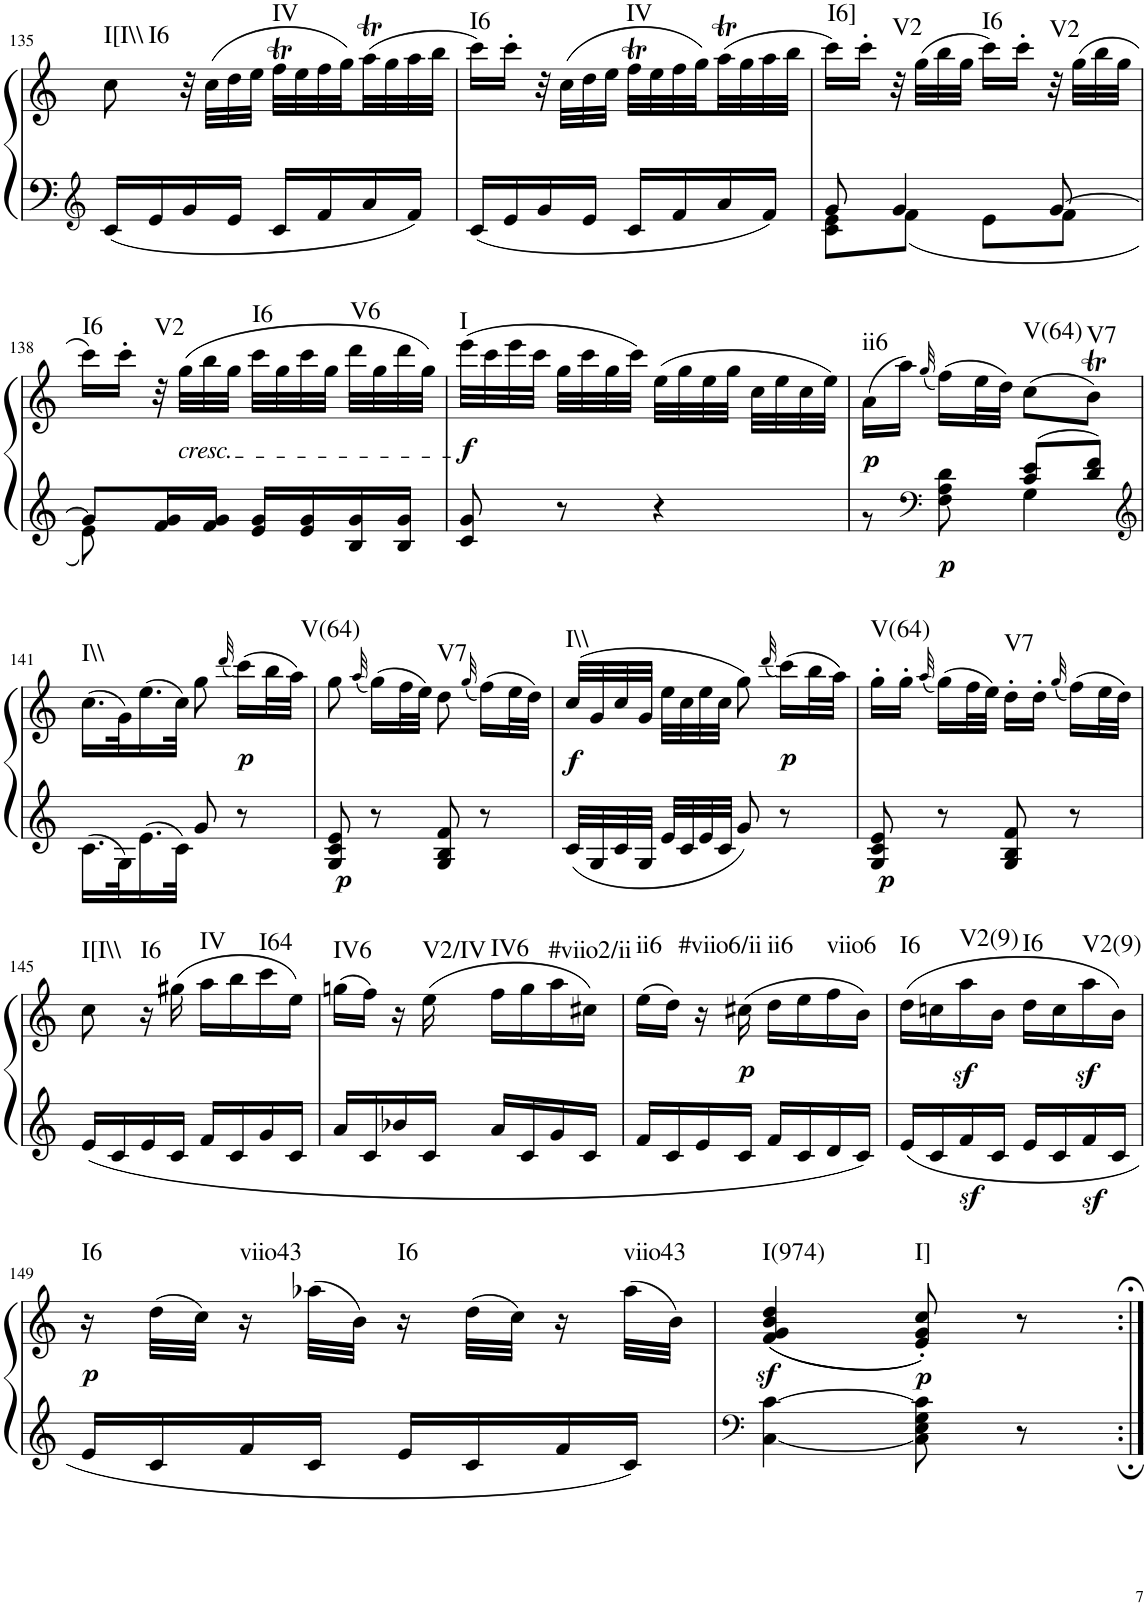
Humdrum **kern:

**kern	**kern	**dynam	**harte
*part1	*part1	*part1	*part1
*staff2	*staff1	*staff1/2	*
*I"Piano, Piano right	*	*	*
*I'Pno.	*	*	*
!!LO:PB:g=z
*clefG2	*clefG2	*	*
*k[]	*k[]	*	*
*M2/4	*M2/4	*	*
=135	=135	=135	=135
!	!	!	!LO:H:n=1:kt=I[I\\
!	!	!	!LO:H:n=2:kt=I6
16c/LL	8cc\	.	N N
16e/	.	.	.
16g/	32r	.	.
.	(32cc\LLL	.	.
16e/JJ	32dd\	.	.
.	32ee\JJJ	.	.
!	!	!	!LO:H:kt=IV
16c/LL	32ffT\LLL	.	N
.	32ee\	.	.
16f/	32ff\	.	.
.	32gg\)	.	.
16a/	(32aaT\	.	.
.	32gg\	.	.
16f/JJ	32aa\	.	.
.	32bb\JJJ	.	.
=136	=136	=136	=136
!	!	!	!LO:H:kt=I6
16c/LL	16ccc\LL)	.	N
16e/	16ccc'\JJ	.	.
16g/	32r	.	.
.	(32cc\LLL	.	.
16e/JJ	32dd\	.	.
.	32ee\JJJ	.	.
!	!	!	!LO:H:kt=IV
16c/LL	32ffT\LLL	.	N
.	32ee\	.	.
16f/	32ff\	.	.
.	32gg\)	.	.
16a/	(32aaT\	.	.
.	32gg\	.	.
16f/JJ	32aa\	.	.
.	32bb\JJJ	.	.
=137	=137	=137	=137
*^	*	*	*
!	!	!	!	!LO:H:kt=I6]
8g/	8c\ 8e\L	16ccc\LL)	.	N
.	.	16ccc'\JJ	.	.
!	!	!	!	!LO:H:kt=V2
4g/	8f\J	32r	.	N
.	.	(32gg\LLL	.	.
.	.	32bb\	.	.
.	.	32gg\JJJ	.	.
!	!	!	!	!LO:H:kt=I6
.	8e\L	16ccc\LL)	.	N
.	.	16ccc'\JJ	.	.
!	!	!	!	!LO:H:kt=V2
[8g/	8f\J	32r	.	N
.	.	(32gg\LLL	.	.
.	.	32bb\	.	.
.	.	32gg\JJJ	.	.
!!LO:LB:g=z
=138	=138	=138	=138	=138
!	!	!	!	!LO:H:kt=I6
8g/L]	8e\	16ccc\LL)	.	N
.	.	16ccc'\JJ	.	.
!	!	!	!	!LO:H:kt=V2
16f/ 16g/L	4.ryy	32r	.	N
!	!	!LO:TX:b:i:t=cresc.	!	!
.	.	(32gg\LLL	.	.
16f/ 16g/JJ	.	32bb\	.	.
.	.	32gg\JJJ	.	.
!	!	!	!	!LO:H:kt=I6
16e/ 16g/LL	.	32ccc\LLL	.	N
.	.	32gg\	.	.
16e/ 16g/	.	32ccc\	.	.
.	.	32gg\JJJ	.	.
!	!	!	!	!LO:H:kt=V6
16B/ 16g/	.	32ddd\LLL	.	N
.	.	32gg\	.	.
16B/ 16g/JJ	.	32ddd\	.	.
.	.	32gg\JJJ)	.	.
*v	*v	*	*	*
=139	=139	=139	=139
!	!	!LO:DY:b	!LO:H:kt=I
8c/ 8g/	(32eee\LLL	f	N
.	32ccc\	.	.
.	32eee\	.	.
.	32ccc\JJJ	.	.
8r	32gg\LLL	.	.
.	32ccc\	.	.
.	32gg\	.	.
.	32ccc\JJJ)	.	.
4r	(32ee\LLL	.	.
.	32gg\	.	.
.	32ee\	.	.
.	32gg\JJJ	.	.
.	32cc\LLL	.	.
.	32ee\	.	.
.	32cc\	.	.
.	32ee\JJJ)	.	.
=140	=140	=140	=140
*^	*	*	*
!	!	!	!LO:DY:b	!LO:H:kt=ii6
4ryy	8r	(16a\LL	p	N
.	.	16aa\JJ)	.	.
*clefF4	*	*	*	*
.	.	(32qgg/	.	.
!	!	!	!LO:DY:b=2	!
.	8F\ 8A\ 8d\	(16ff\LL)	p	.
.	.	32ee\L	.	.
.	.	32dd\JJJ)	.	.
!	!	!	!	!LO:H:kt=V(64)
8c/ 8e/L	4G\	(8cc\L	.	N
!	!	!	!	!LO:H:kt=V7
8d/ 8f/J	.	8bt\J)	.	N
*v	*v	*	*	*
!!LO:LB:g=z
=141	=141	=141	=141
*clefG2	*	*	*
!	!	!	!LO:H:kt=I\\
16.c\LL	(16.cc\LL	.	N
32G\K	32g\K)	.	.
16.e\	(16.ee\	.	.
32c\JJk	32cc\JJk)	.	.
8g/	8gg\	.	.
.	(32qddd/	.	.
!	!	!LO:DY:b	!
8r	(16ccc\LL)	p	.
.	32bb\L	.	.
.	32aa\JJJ)	.	.
=142	=142	=142	=142
!	!	!LO:DY:b=2	!LO:H:kt=V(64)
8G/ 8c/ 8e/	8gg\	p	N
.	(32qaa/	.	.
8r	(16gg\LL)	.	.
.	32ff\L	.	.
.	32ee\JJJ)	.	.
!	!	!	!LO:H:kt=V7
8G/ 8B/ 8f/	8dd\	.	N
.	(32qgg/	.	.
8r	(16ff\LL)	.	.
.	32ee\L	.	.
.	32dd\JJJ)	.	.
=143	=143	=143	=143
!	!	!LO:DY:b	!LO:H:kt=I\\
32c/LLL	(32cc/LLL	f	N
32G/	32g/	.	.
32c/	32cc/	.	.
32G/JJJ	32g/JJJ	.	.
32e/LLL	32ee\LLL	.	.
32c/	32cc\	.	.
32e/	32ee\	.	.
32c/JJJ	32cc\JJJ	.	.
8g/	8gg\)	.	.
.	(32qddd/	.	.
!	!	!LO:DY:b	!
8r	(16ccc\LL)	p	.
.	32bb\L	.	.
.	32aa\JJJ)	.	.
=144	=144	=144	=144
!	!	!LO:DY:b=2	!LO:H:kt=V(64)
8G/ 8c/ 8e/	16gg'\LL	p	N
.	16gg'\JJ	.	.
.	(32qaa/	.	.
8r	(16gg\LL)	.	.
.	32ff\L	.	.
.	32ee\JJJ)	.	.
!	!	!	!LO:H:kt=V7
8G/ 8B/ 8f/	16dd'\LL	.	N
.	16dd'\JJ	.	.
.	(32qgg/	.	.
8r	(16ff\LL)	.	.
.	32ee\L	.	.
.	32dd\JJJ)	.	.
!!LO:LB:g=z
=145	=145	=145	=145
!	!	!	!LO:H:kt=I[I\\
16e/LL	8cc\	.	N
16c/	.	.	.
!	!	!	!LO:H:kt=I6
16e/	16r	.	N
16c/JJ	(16gg#X\	.	.
!	!	!	!LO:H:kt=IV
16f/LL	16aa\LL	.	N
16c/	16bb\	.	.
!	!	!	!LO:H:kt=I64
16g/	16ccc\	.	N
16c/JJ	16ee\JJ)	.	.
=146	=146	=146	=146
!	!	!	!LO:H:kt=IV6
16a/LL	(16ggn\LL	.	N
16c/	16ff\JJ)	.	.
16b-X/	16r	.	.
!	!	!	!LO:H:kt=V2/IV
16c/JJ	(16ee\	.	N
!	!	!	!LO:H:kt=IV6
16a/LL	16ff\LL	.	N
16c/	16gg\	.	.
!	!	!	!LO:H:kt=#viio2/ii
16g/	16aa\	.	N
16c/JJ	16cc#X\JJ)	.	.
=147	=147	=147	=147
!	!	!	!LO:H:kt=ii6
16f/LL	(16ee\LL	.	N
16c/	16dd\JJ)	.	.
!	!	!	!LO:H:kt=#viio6/ii
16e/	16r	.	N
!	!	!LO:DY:b	!
16c/JJ	(16cc#X\	p	.
!	!	!	!LO:H:kt=ii6
16f/LL	16dd\LL	.	N
16c/	16ee\	.	.
!	!	!	!LO:H:kt=viio6
16d/	16ff\	.	N
16c/JJ	16b\JJ)	.	.
=148	=148	=148	=148
!	!	!	!LO:H:kt=I6
16e/LL	(16dd\LL	.	N
16c/	16ccn\	.	.
!	!	!LO:DY:b	!LO:H:kt=V2(9)
16fz</	16aa\	sf	N
16c/JJ	16b\JJ	.	.
!	!	!	!LO:H:kt=I6
16e/LL	16dd\LL	.	N
16c/	16cc\	.	.
!	!	!LO:DY:b	!LO:H:kt=V2(9)
16fz</	16aa\	sf	N
16c/JJ	16b\JJ)	.	.
!!LO:LB:g=z
=149	=149	=149	=149
!	!	!LO:DY:b	!LO:H:kt=I6
16e/LL	16r	p	N
16c/	(32dd\LLL	.	.
.	32cc\JJJ)	.	.
!	!	!	!LO:H:kt=viio43
16f/	16r	.	N
16c/JJ	(32aa-X\LLL	.	.
.	32b\JJJ)	.	.
!	!	!	!LO:H:kt=I6
16e/LL	16r	.	N
16c/	(32dd\LLL	.	.
.	32cc\JJJ)	.	.
16f/	16r	.	.
!	!	!	!LO:H:kt=viio43
16c/JJ	(32aa-\LLL	.	N
.	32b\JJJ)	.	.
=150	=150	=150	=150
*clefF4	*	*	*
!	!	!LO:DY:b	!LO:H:kt=I(974)
[4C\ [4c\	((4f/ 4g/ 4b/ 4dd/	sf	N
!	!	!LO:DY:b	!LO:H:kt=I]
8C\] 8E\ 8G\ 8c\]	8e/' 8g/' 8cc/'))	p	N
8r	8r	.	.
=:|!	=:|!	=:|!	=:|!
*-	*-	*-	*-
